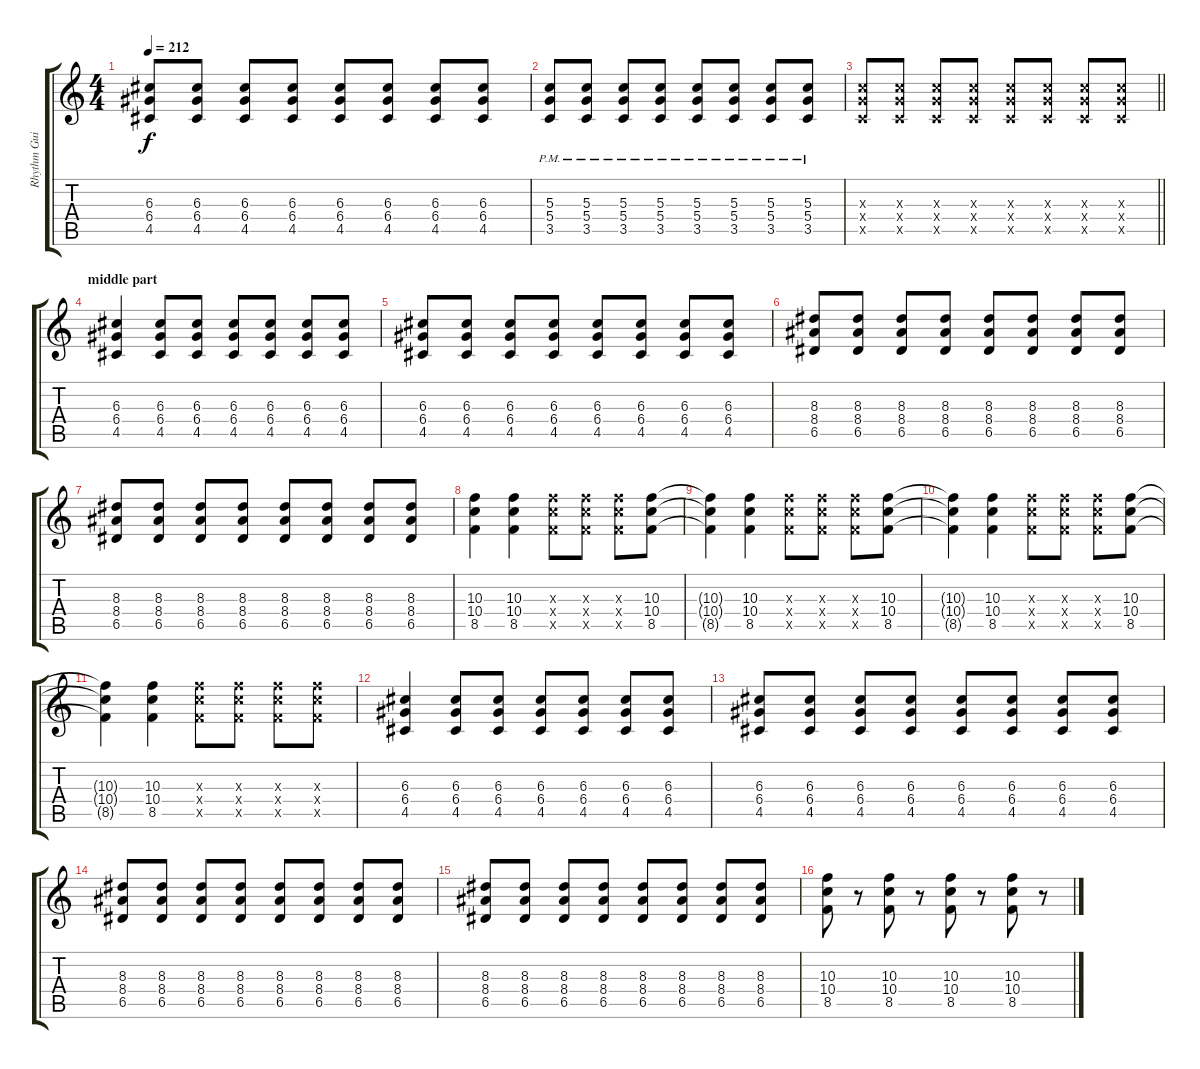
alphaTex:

\track ("Rhythm Guitar/Piano" "Rhythm Gui") {instrument distortionguitar}
\staff {score tabs}
\tuning (E4 B3 G3 D3 A2 E2) {hide}
\ts (4 4)
\tempo 212
\clef g2
\ks c
(6.3 6.4 4.5).8{dy f} (6.3 6.4 4.5).8 (6.3 6.4 4.5).8 (6.3 6.4 4.5).8 (6.3 6.4 4.5).8 (6.3 6.4 4.5).8 (6.3 6.4 4.5).8 (6.3 6.4 4.5).8 |
(5.3{pm} 5.4{pm} 3.5{pm}).8 (5.3{pm} 5.4{pm} 3.5{pm}).8 (5.3{pm} 5.4{pm} 3.5{pm}).8 (5.3{pm} 5.4{pm} 3.5{pm}).8 (5.3{pm} 5.4{pm} 3.5{pm}).8 (5.3{pm} 5.4{pm} 3.5{pm}).8 (5.3{pm} 5.4{pm} 3.5{pm}).8 (5.3{pm} 5.4{pm} 3.5{pm}).8 |
\barLineRight lightlight
(5.3{x} 5.4{x} 3.5{x}).8 (5.3{x} 5.4{x} 3.5{x}).8 (5.3{x} 5.4{x} 3.5{x}).8 (5.3{x} 5.4{x} 3.5{x}).8 (5.3{x} 5.4{x} 3.5{x}).8 (5.3{x} 5.4{x} 3.5{x}).8 (5.3{x} 5.4{x} 3.5{x}).8 (5.3{x} 5.4{x} 3.5{x}).8 |
\section ("" "middle part")
(6.3 6.4 4.5).4 (6.3 6.4 4.5).8 (6.3 6.4 4.5).8 (6.3 6.4 4.5).8 (6.3 6.4 4.5).8 (6.3 6.4 4.5).8 (6.3 6.4 4.5).8 |
(6.3 6.4 4.5).8 (6.3 6.4 4.5).8 (6.3 6.4 4.5).8 (6.3 6.4 4.5).8 (6.3 6.4 4.5).8 (6.3 6.4 4.5).8 (6.3 6.4 4.5).8 (6.3 6.4 4.5).8 |
(8.3 8.4 6.5).8 (8.3 8.4 6.5).8 (8.3 8.4 6.5).8 (8.3 8.4 6.5).8 (8.3 8.4 6.5).8 (8.3 8.4 6.5).8 (8.3 8.4 6.5).8 (8.3 8.4 6.5).8 |
(8.3 8.4 6.5).8 (8.3 8.4 6.5).8 (8.3 8.4 6.5).8 (8.3 8.4 6.5).8 (8.3 8.4 6.5).8 (8.3 8.4 6.5).8 (8.3 8.4 6.5).8 (8.3 8.4 6.5).8 |
(10.3 10.4 8.5).4 (10.3 10.4 8.5).4 (10.3{x} 10.4{x} 8.5{x}).8 (10.3{x} 10.4{x} 8.5{x}).8 (10.3{x} 10.4{x} 8.5{x}).8 (10.3 10.4 8.5).8 |
(10.3{t} 10.4{t} 8.5{t}).4 (10.3 10.4 8.5).4 (10.3{x} 10.4{x} 8.5{x}).8 (10.3{x} 10.4{x} 8.5{x}).8 (10.3{x} 10.4{x} 8.5{x}).8 (10.3 10.4 8.5).8 |
(10.3{t} 10.4{t} 8.5{t}).4 (10.3 10.4 8.5).4 (10.3{x} 10.4{x} 8.5{x}).8 (10.3{x} 10.4{x} 8.5{x}).8 (10.3{x} 10.4{x} 8.5{x}).8 (10.3 10.4 8.5).8 |
(10.3{t} 10.4{t} 8.5{t}).4 (10.3 10.4 8.5).4 (10.3{x} 10.4{x} 8.5{x}).8 (10.3{x} 10.4{x} 8.5{x}).8 (10.3{x} 10.4{x} 8.5{x}).8 (10.3{x} 10.4{x} 8.5{x}).8 |
(6.3 6.4 4.5).4 (6.3 6.4 4.5).8 (6.3 6.4 4.5).8 (6.3 6.4 4.5).8 (6.3 6.4 4.5).8 (6.3 6.4 4.5).8 (6.3 6.4 4.5).8 |
(6.3 6.4 4.5).8 (6.3 6.4 4.5).8 (6.3 6.4 4.5).8 (6.3 6.4 4.5).8 (6.3 6.4 4.5).8 (6.3 6.4 4.5).8 (6.3 6.4 4.5).8 (6.3 6.4 4.5).8 |
(8.3 8.4 6.5).8 (8.3 8.4 6.5).8 (8.3 8.4 6.5).8 (8.3 8.4 6.5).8 (8.3 8.4 6.5).8 (8.3 8.4 6.5).8 (8.3 8.4 6.5).8 (8.3 8.4 6.5).8 |
(8.3 8.4 6.5).8 (8.3 8.4 6.5).8 (8.3 8.4 6.5).8 (8.3 8.4 6.5).8 (8.3 8.4 6.5).8 (8.3 8.4 6.5).8 (8.3 8.4 6.5).8 (8.3 8.4 6.5).8 |
(10.3 10.4 8.5).8 r.8 (10.3 10.4 8.5).8 r.8 (10.3 10.4 8.5).8 r.8 (10.3 10.4 8.5).8 r.8
